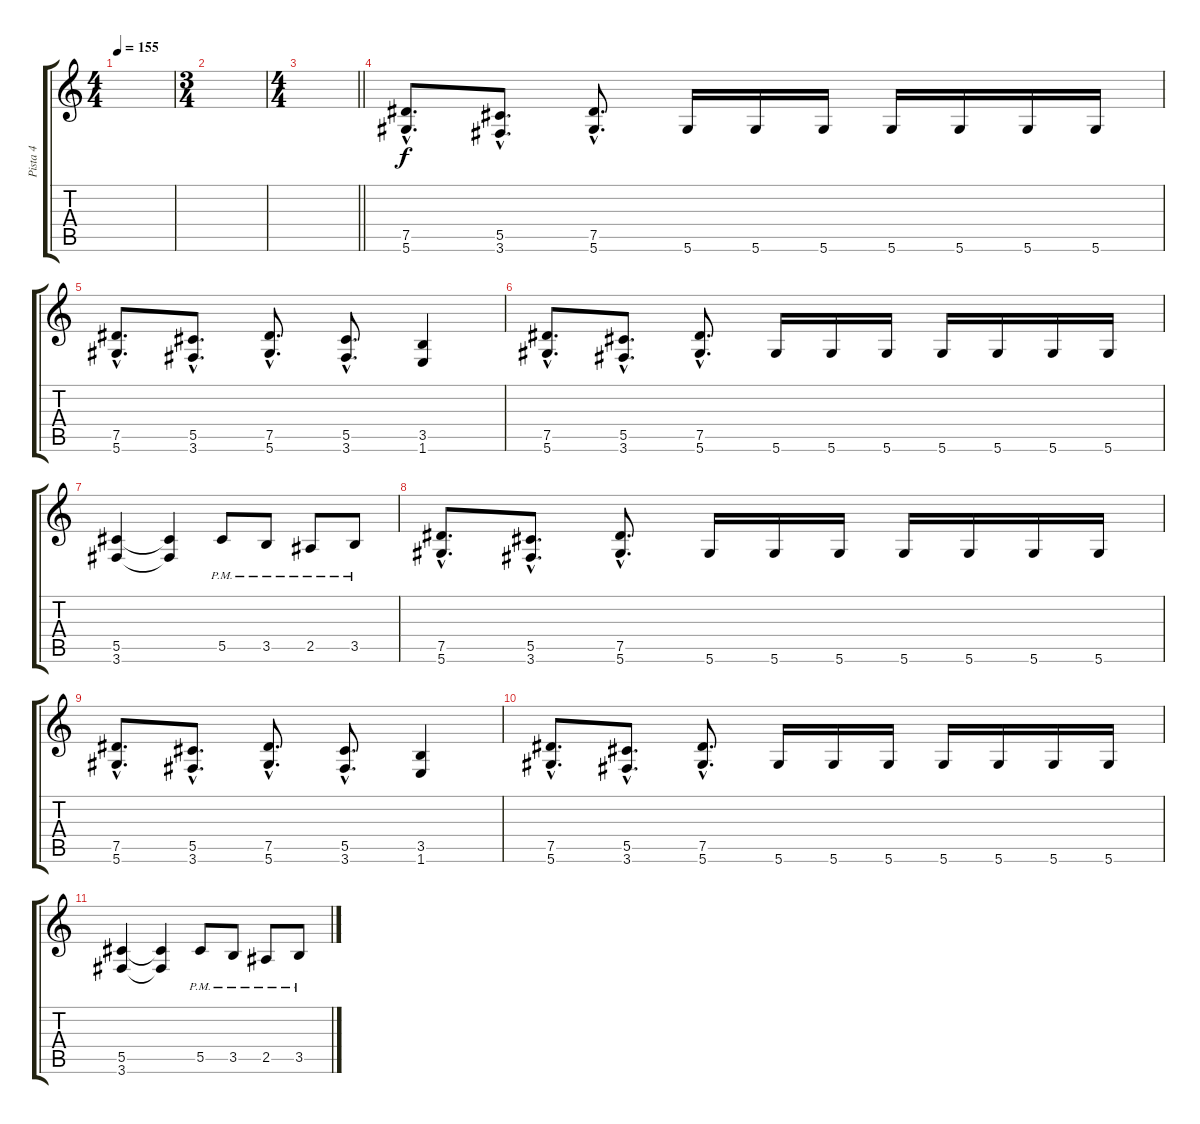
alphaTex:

\track ("Pista 4" "Pista 4") {instrument distortionguitar}
\staff {score tabs}
\tuning (Eb4 Bb3 Gb3 Db3 Ab2 Eb2) {hide}
\ts (4 4)
\tempo 155
\clef g2
\ks c
|
\ts (3 4)
|
\ts (4 4)
\barLineRight lightlight
|
(7.5{hac} 5.6{hac}).8{d} (5.5{hac} 3.6{hac}).8{d} (7.5{hac} 5.6{hac}).8{d} 5.6.16 5.6.16 5.6.16 5.6.16 5.6.16 5.6.16 5.6.16 |
(7.5{hac} 5.6{hac}).8{d} (5.5{hac} 3.6{hac}).8{d} (7.5{hac} 5.6{hac}).8{d} (5.5{hac} 3.6{hac}).8{d} (3.5 1.6).4 |
(7.5{hac} 5.6{hac}).8{d} (5.5{hac} 3.6{hac}).8{d} (7.5{hac} 5.6{hac}).8{d} 5.6.16 5.6.16 5.6.16 5.6.16 5.6.16 5.6.16 5.6.16 |
(5.5 3.6).4 (5.5{t} 3.6{t}).4 5.5{pm}.8 3.5{pm}.8 2.5{pm}.8 3.5{pm}.8 |
(7.5{hac} 5.6{hac}).8{d} (5.5{hac} 3.6{hac}).8{d} (7.5{hac} 5.6{hac}).8{d} 5.6.16 5.6.16 5.6.16 5.6.16 5.6.16 5.6.16 5.6.16 |
(7.5{hac} 5.6{hac}).8{d} (5.5{hac} 3.6{hac}).8{d} (7.5{hac} 5.6{hac}).8{d} (5.5{hac} 3.6{hac}).8{d} (3.5 1.6).4 |
(7.5{hac} 5.6{hac}).8{d} (5.5{hac} 3.6{hac}).8{d} (7.5{hac} 5.6{hac}).8{d} 5.6.16 5.6.16 5.6.16 5.6.16 5.6.16 5.6.16 5.6.16 |
(5.5 3.6).4 (5.5{t} 3.6{t}).4 5.5{pm}.8 3.5{pm}.8 2.5{pm}.8 3.5{pm}.8
